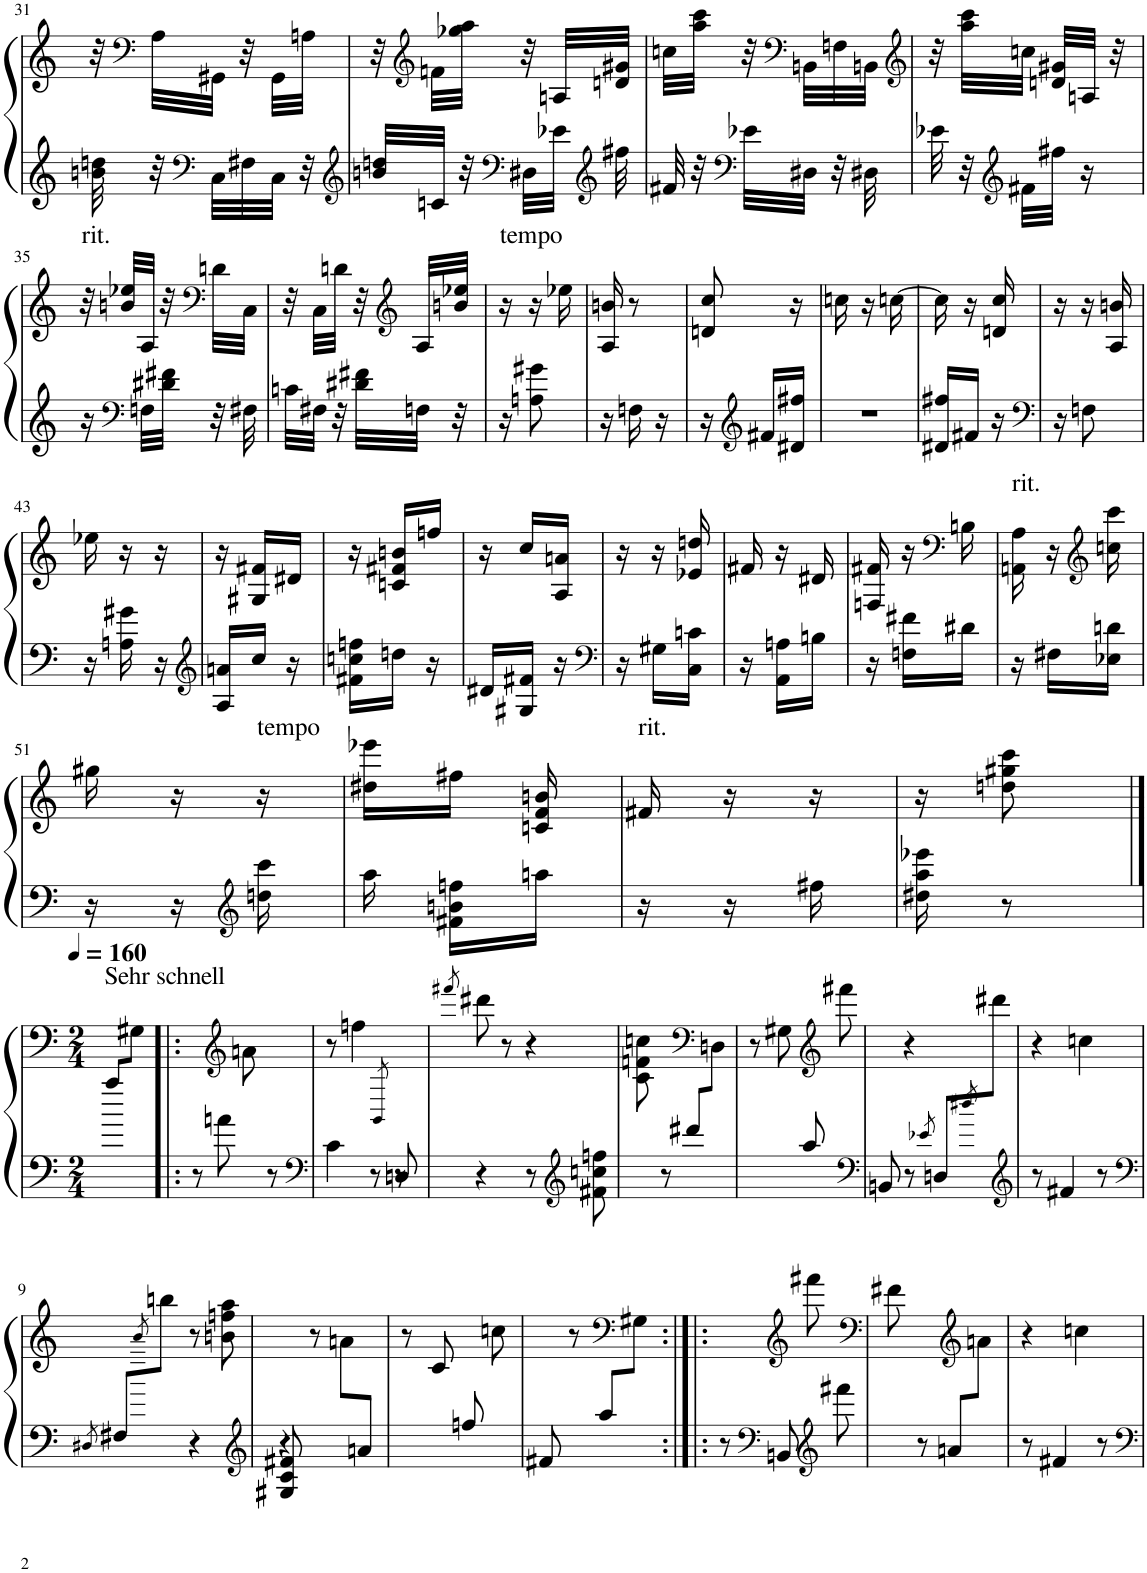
**kern	**kern
*part1	*part1
*staff2	*staff1
*I"Piano	*
*I'Pno.	*
!!LO:PB:g=z
*clefG2	*clefG2
*k[]	*k[]
*M3/16	*M3/16
=31	=31
32bn\ 32ddn\	32r
*	*clefF4
32r	32A\LLL
*clefF4	*
32C\LLL	32GG#X\JJJ
32F#X\	32r
32C\JJJ	32GG#\LLL
32r	32An\JJJ
=32	=32
*clefG2	*
32bn/ 32ddn/LLL	32r
*	*clefG2
32cn/JJJ	32fn\LLL
32r	32gg-X\ 32aa\JJJ
*clefF4	*
32D#X\LLL	32r
32e-X\JJJ	32An/LLL
*clefG2	*
32ff#X\	32dn/ 32g#X/JJJ
=33	=33
32f#X/	32ccn\LLL
32r	32aa\ 32ccc\JJJ
*clefF4	*
32e-X\LLL	32r
*	*clefF4
32D#X\JJJ	32BBn\LLL
32r	32Fn\
32D#X\	32BBn\JJJ
=34	=34
*	*clefG2
32e-X\	32r
32r	32aa\ 32ccc\LLL
*clefG2	*
32f#X\LLL	32ccn\JJJ
32ff#X\JJJ	32dn/ 32g#X/LLL
16r	32An/JJJ
.	32r
!!LO:LB:g=z
=35	=35
!	!LO:TX:a:t=rit.
16r	32r
.	32bn/ 32ee-X/LLL
*clefF4	*
32Fn\LLL	32A/JJJ
32d#X\ 32f#X\JJJ	32r
*	*clefF4
32r	32dn\LLL
32F#X\	32C\JJJ
=36	=36
32cn\LLL	32r
32F#X\JJJ	32C\LLL
32r	32dn\JJJ
32d#X\ 32f#X\LLL	32r
*	*clefG2
32Fn\JJJ	32A/LLL
32r	32bn/ 32ee-X/JJJ
=37	=37
!	!LO:TX:a:t=tempo
16r	16r
8An\ 8g#X\	16r
.	16ee-X\
=38	=38
16r	16A/ 16bn/
16Fn\	8r
16r	.
=39	=39
16r	8dn/ 8cc/
*clefG2	*
16f#X/LL	.
16d#X/ 16ff#X/JJ	16r
=40	=40
8.r	16ccn\
.	16r
.	[16ccn\
=41	=41
16d#X/ 16ff#X/LL	16cc\]
16f#X/JJ	16r
16r	16dn/ 16cc/
=42	=42
*clefF4	*
16r	16r
8Fn\	16r
.	16A/ 16bn/
!!LO:LB:g=z
=43	=43
16r	16ee-X\
16An\ 16g#X\	16r
16r	16r
=44	=44
*clefG2	*
16A/ 16an/LL	16r
16cc/JJ	16G#X/ 16f#X/LL
16r	16d#X/JJ
=45	=45
16f#X\ 16ccn\ 16ffn\LL	16r
16ddn\JJ	16cn/ 16f#X/ 16bn/LL
16r	16ffn/JJ
=46	=46
16d#X/LL	16r
16G#X/ 16f#X/JJ	16cc/LL
16r	16A/ 16an/JJ
=47	=47
*clefF4	*
16r	16r
16G#X\LL	16r
16C\ 16cn\JJ	16e-X/ 16ddn/
=48	=48
16r	16f#X/
16AA\ 16An\LL	16r
16Bn\JJ	16d#X/
=49	=49
16r	16Fn/ 16f#X/
16Fn\ 16f#X\LL	16r
*	*clefF4
16d#X\JJ	16Bn\
=50	=50
!	!LO:TX:a:t=rit.
16r	16AAn\ 16A\
16F#X\LL	16r
*	*clefG2
16E-X\ 16dn\JJ	16ccn\ 16ccc\
!!LO:LB:g=z
=51	=51
16r	16gg#X\
16r	16r
*clefG2	*
!	!LO:TX:a:t=tempo
16ddn\ 16ccc\	16r
=52	=52
16aa\	16dd#X\ 16eee-X\LL
16f#X\ 16bn\ 16ffn\LL	16ff#X\JJ
16aan\JJ	16cn/ 16f/ 16bn/
=53	=53
!	!LO:TX:a:t=rit.
16r	16f#X/
16r	16r
16ff#X\	16r
=54	=54
16dd#X\ 16aa\ 16eee-X\	16r
8r	8ddn\ 8gg#X\ 8ccc\
!!LO:LB:g=z
==1	==1
*clefF4	*clefF4
*M2/4	*M2/4
*	*MM160
*	*^
!	!LO:TX:a:t=Sehr schnell	!
8aa/L	4ryy	8ryy
8ryy	.	8G#X\J
=2!|:	=2!|:	=2!|:
8r	4ryy	4ryy
8an\	.	.
*	*clefG2	*
8ryy	4ryy	8an\
8r	.	8ryy
*	*v	*v
=3	=3
*clefF4	*
*^	*
4.ryy	4c\	8r
.	.	4ffn\
.	8r	.
.	.	8qBB/
8Dn/	8r	8ryy
*v	*v	*
=4	=4
.	8qfff#X/
4r	8ddd#X\
.	8r
8r	4r
*clefG2	*
8f#X\ 8ccn\ 8ffn\	.
=5	=5
*	*^
8ryy	4ryy	8c\ 8fn\ 8ccn\
8r	.	4ryy
8ddd#X/L	8ryy	.
*	*clefF4	*
8ryy	8ryy	8Dn\J
*	*v	*v
=6	=6
*^	*
4ryy	2ryy	8r
.	.	8G#X\
8aa/	.	8ryy
*	*	*clefG2
8ryy	.	8fff#X\
=7	=7	=7
*clefF4	*	*
*	*	*^
8BBn/	8ryy	8ryy	4.ryy
8ryy	8r	4r	.
.	8qe-X/	.	.
4ryy	8Dn/L	.	.
.	8qdd#X/	.	.
.	8ryy	8ryy	8ddd#X\J
*v	*v	*	*
*	*v	*v
=8	=8
*clefG2	*
8r	4r
4f#X/	.
.	4ccn\
8r	.
!!LO:LB:g=z
=9	=9
*clefF4	*
8qD#X/	.
*	*^
8F#X/L	8ryy	8ryy
8qddd/	.	.
8ryy	8ryy	8bbn\J
4r	8r	4ryy
.	8bn\ 8ffn\ 8aa\	.
*	*v	*v
=10	=10
*clefG2	*
*^	*
8G#X/ 8c/ 8f#X/	4r	8ryy
4ryy	.	8r
.	4ryy	8an\L
8an/J	.	8ryy
=11	=11	=11
4ryy	2ryy	8r
.	.	8c/
8ffn/	.	8ryy
8ryy	.	8ccn\
=12	=12	=12
8f#X/	4ryy	8ryy
8ryy	.	8r
8aa/L	4ryy	8ryy
*	*	*clefF4
8ryy	.	8G#X\J
*v	*v	*
=13:|!|:	=13:|!|:
*	*^
8r	4ryy	4ryy
*clefF4	*	*
8BBn/	.	.
*	*clefG2	*
8ryy	8ryy	8fff#X\
*clefG2	*	*
8fff#X\	8ryy	8ryy
=14	=14	=14
*	*clefF4	*
8ryy	4ryy	8f#X\
8r	.	4ryy
8an/L	8ryy	.
*	*clefG2	*
8ryy	8ryy	8an\J
*	*v	*v
=15	=15
8r	4r
4f#X/	.
.	4ccn\
8r	.
=	=
*-	*-
